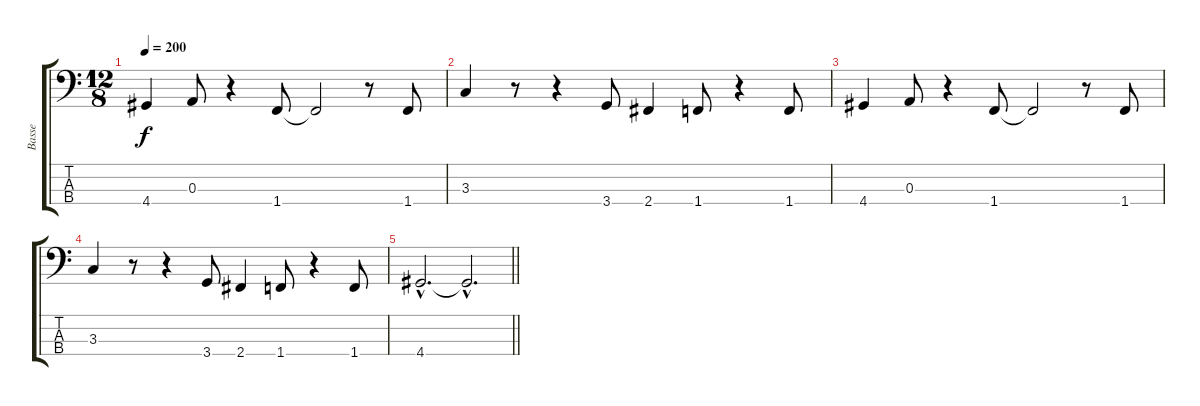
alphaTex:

\track ("Basse" "Basse") {instrument fretlessbass}
\staff {score tabs}
\tuning (G2 D2 A1 E1) {hide}
\ts (12 8)
\tempo 200
\clef f4
\ks c
4.4.4{dy f} 0.3.8 r.4 1.4.8 1.4{t}.2 r.8 1.4.8 |
3.3.4 r.8 r.4 3.4.8 2.4.4 1.4.8 r.4 1.4.8 |
4.4.4 0.3.8 r.4 1.4.8 1.4{t}.2 r.8 1.4.8 |
3.3.4 r.8 r.4 3.4.8 2.4.4 1.4.8 r.4 1.4.8 |
\barLineRight lightlight
4.4{hac}.2{d volume 9} 4.4{hac t}.2{d}
